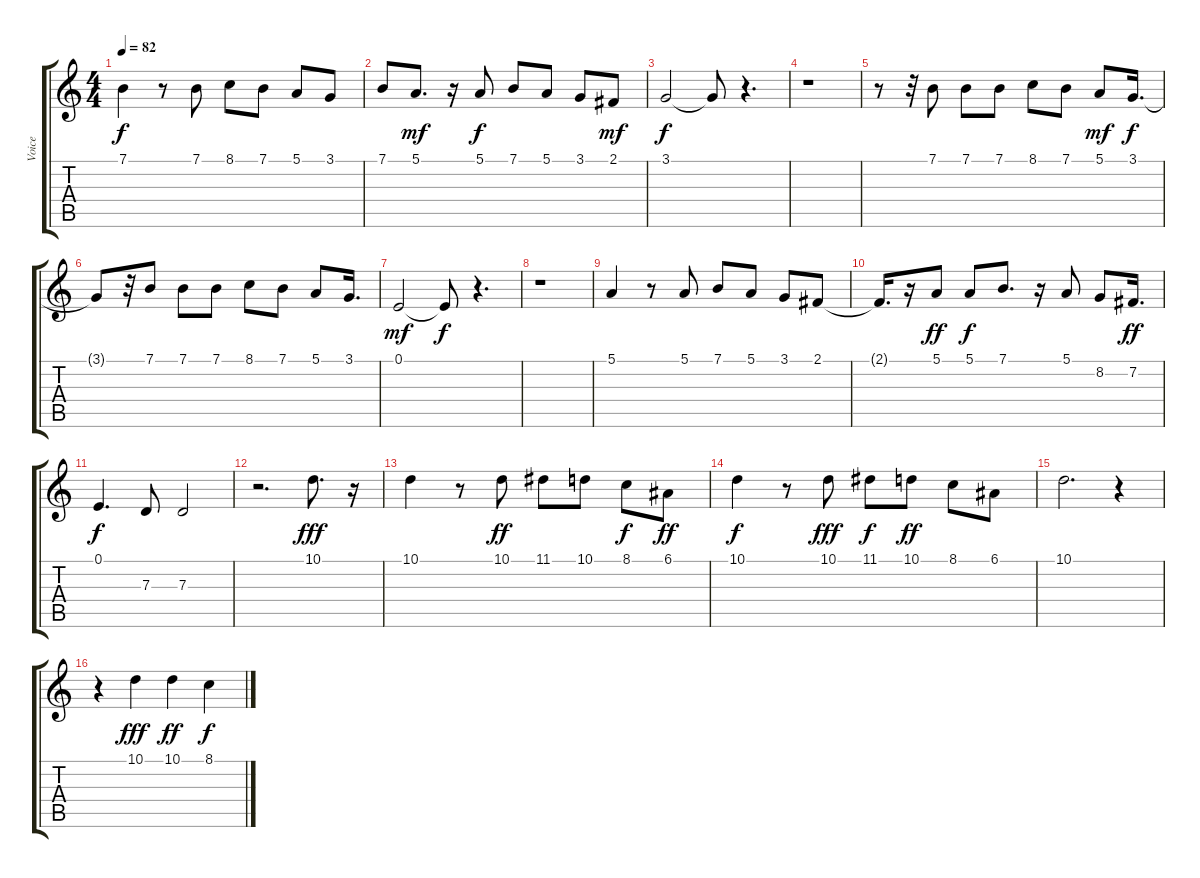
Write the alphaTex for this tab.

\track ("Voice" "Voice") {instrument flute}
\staff {score tabs}
\tuning (E4 B3 G3 D3 A2 E2) {hide}
\ts (4 4)
\tempo 82
\clef g2
\ks c
7.1.4{dy f} r.8 7.1.8 8.1.8 7.1.8 5.1.8 3.1.8 |
7.1.8 5.1.8{d dy mf} r.16 5.1.8{dy f} 7.1.8 5.1.8 3.1.8 2.1.8{dy mf} |
3.1.2{dy f} 3.1{t}.8 r.4{d} |
r.1 |
r.8 r.32 7.1.8 7.1.8 7.1.8 8.1.8 7.1.8 5.1.8{dy mf} 3.1.16{d dy f} |
3.1{t}.8 r.32 7.1.8 7.1.8 7.1.8 8.1.8 7.1.8 5.1.8 3.1.16{d} |
0.1.2{dy mf} 0.1{t}.8{dy f} r.4{d} |
r.1 |
5.1.4 r.8 5.1.8 7.1.8 5.1.8 3.1.8 2.1.8 |
2.1{t}.16{d} r.16 5.1.8{dy ff} 5.1.8{dy f} 7.1.8{d} r.16 5.1.8 8.2.8 7.2.16{d dy ff} |
0.1.4{d dy f} 7.3.8 7.3.2 |
r.2{d} 10.1.8{d dy fff} r.16 |
10.1.4 r.8 10.1.8{dy ff} 11.1.8 10.1.8 8.1.8{dy f} 6.1.8{dy ff} |
10.1.4{dy f} r.8 10.1.8{dy fff} 11.1.8{dy f} 10.1.8{dy ff} 8.1.8 6.1.8 |
10.1.2{d} r.4 |
r.4 10.1.4{dy fff} 10.1.4{dy ff} 8.1.4{dy f}
